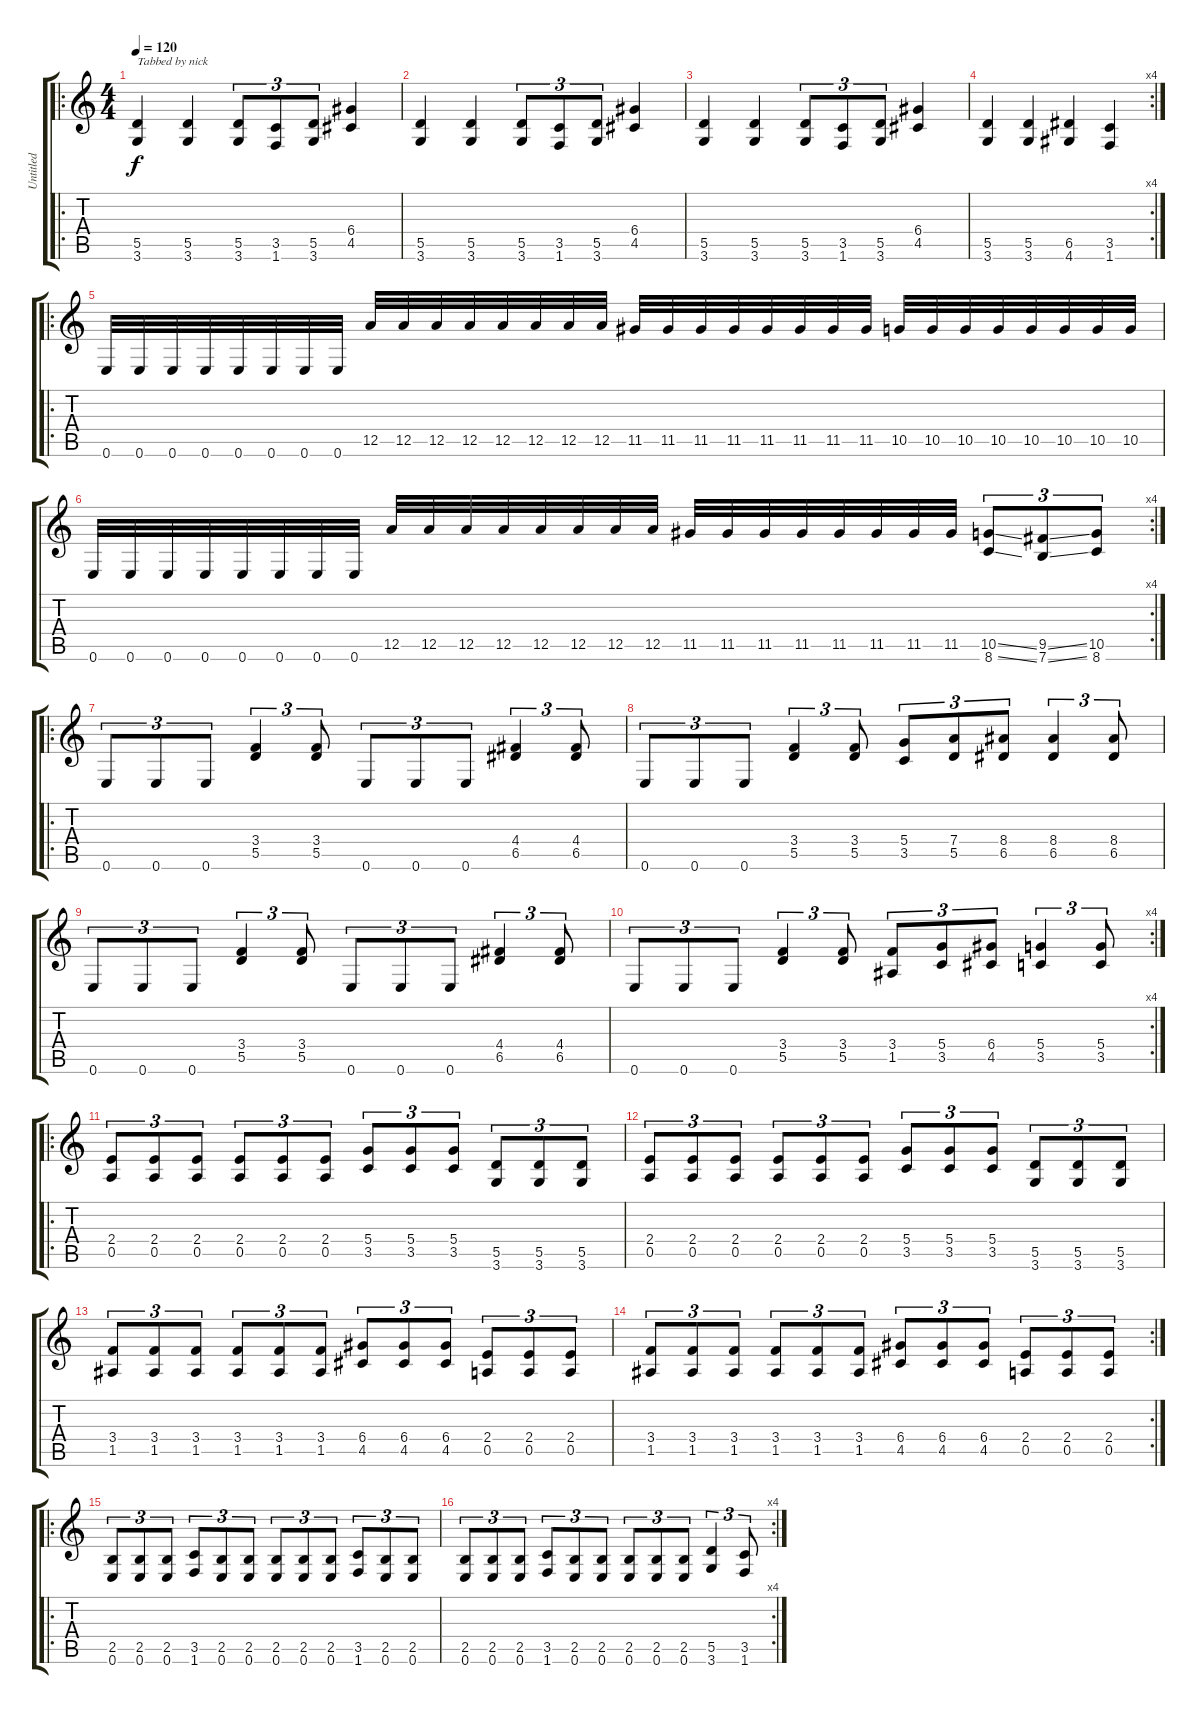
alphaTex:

\track ("Untitled" "Untitled") {instrument distortionguitar}
\staff {score tabs}
\tuning (E4 B3 G3 D3 A2 E2) {hide}
\ro
\ts (4 4)
\tempo 120
\clef g2
\ks c
(5.5 3.6).4{txt "Tabbed by nick" dy f instrument distortionguitar} (5.5 3.6).4 (5.5 3.6).8{tu (3 2)} (3.5 1.6).8{tu (3 2)} (5.5 3.6).8{tu (3 2)} (6.4 4.5).4 |
(5.5 3.6).4 (5.5 3.6).4 (5.5 3.6).8{tu (3 2)} (3.5 1.6).8{tu (3 2)} (5.5 3.6).8{tu (3 2)} (6.4 4.5).4 |
(5.5 3.6).4 (5.5 3.6).4 (5.5 3.6).8{tu (3 2)} (3.5 1.6).8{tu (3 2)} (5.5 3.6).8{tu (3 2)} (6.4 4.5).4 |
\rc 4
(5.5 3.6).4 (5.5 3.6).4 (6.5 4.6).4 (3.5 1.6).4 |
\ro
0.6.32 0.6.32 0.6.32 0.6.32 0.6.32 0.6.32 0.6.32 0.6.32 12.5.32 12.5.32 12.5.32 12.5.32 12.5.32 12.5.32 12.5.32 12.5.32 11.5.32 11.5.32 11.5.32 11.5.32 11.5.32 11.5.32 11.5.32 11.5.32 10.5.32 10.5.32 10.5.32 10.5.32 10.5.32 10.5.32 10.5.32 10.5.32 |
\rc 4
0.6.32 0.6.32 0.6.32 0.6.32 0.6.32 0.6.32 0.6.32 0.6.32 12.5.32 12.5.32 12.5.32 12.5.32 12.5.32 12.5.32 12.5.32 12.5.32 11.5.32 11.5.32 11.5.32 11.5.32 11.5.32 11.5.32 11.5.32 11.5.32 (10.5{ss} 8.6{ss}).8{tu (3 2)} (9.5{ss} 7.6{ss}).8{tu (3 2)} (10.5 8.6).8{tu (3 2)} |
\ro
0.6.8{tu (3 2)} 0.6.8{tu (3 2)} 0.6.8{tu (3 2)} (3.4 5.5).4{tu (3 2)} (3.4 5.5).8{tu (3 2)} 0.6.8{tu (3 2)} 0.6.8{tu (3 2)} 0.6.8{tu (3 2)} (4.4 6.5).4{tu (3 2)} (4.4 6.5).8{tu (3 2)} |
0.6.8{tu (3 2)} 0.6.8{tu (3 2)} 0.6.8{tu (3 2)} (3.4 5.5).4{tu (3 2)} (3.4 5.5).8{tu (3 2)} (5.4 3.5).8{tu (3 2)} (7.4 5.5).8{tu (3 2)} (8.4 6.5).8{tu (3 2)} (8.4 6.5).4{tu (3 2)} (8.4 6.5).8{tu (3 2)} |
0.6.8{tu (3 2)} 0.6.8{tu (3 2)} 0.6.8{tu (3 2)} (3.4 5.5).4{tu (3 2)} (3.4 5.5).8{tu (3 2)} 0.6.8{tu (3 2)} 0.6.8{tu (3 2)} 0.6.8{tu (3 2)} (4.4 6.5).4{tu (3 2)} (4.4 6.5).8{tu (3 2)} |
\rc 4
0.6.8{tu (3 2)} 0.6.8{tu (3 2)} 0.6.8{tu (3 2)} (3.4 5.5).4{tu (3 2)} (3.4 5.5).8{tu (3 2)} (3.4 1.5).8{tu (3 2)} (5.4 3.5).8{tu (3 2)} (6.4 4.5).8{tu (3 2)} (5.4 3.5).4{tu (3 2)} (5.4 3.5).8{tu (3 2)} |
\ro
(2.4 0.5).8{tu (3 2)} (2.4 0.5).8{tu (3 2)} (2.4 0.5).8{tu (3 2)} (2.4 0.5).8{tu (3 2)} (2.4 0.5).8{tu (3 2)} (2.4 0.5).8{tu (3 2)} (5.4 3.5).8{tu (3 2)} (5.4 3.5).8{tu (3 2)} (5.4 3.5).8{tu (3 2)} (5.5 3.6).8{tu (3 2)} (5.5 3.6).8{tu (3 2)} (5.5 3.6).8{tu (3 2)} |
(2.4 0.5).8{tu (3 2)} (2.4 0.5).8{tu (3 2)} (2.4 0.5).8{tu (3 2)} (2.4 0.5).8{tu (3 2)} (2.4 0.5).8{tu (3 2)} (2.4 0.5).8{tu (3 2)} (5.4 3.5).8{tu (3 2)} (5.4 3.5).8{tu (3 2)} (5.4 3.5).8{tu (3 2)} (5.5 3.6).8{tu (3 2)} (5.5 3.6).8{tu (3 2)} (5.5 3.6).8{tu (3 2)} |
(3.4 1.5).8{tu (3 2)} (3.4 1.5).8{tu (3 2)} (3.4 1.5).8{tu (3 2)} (3.4 1.5).8{tu (3 2)} (3.4 1.5).8{tu (3 2)} (3.4 1.5).8{tu (3 2)} (6.4 4.5).8{tu (3 2)} (6.4 4.5).8{tu (3 2)} (6.4 4.5).8{tu (3 2)} (2.4 0.5).8{tu (3 2)} (2.4 0.5).8{tu (3 2)} (2.4 0.5).8{tu (3 2)} |
\rc 2
(3.4 1.5).8{tu (3 2)} (3.4 1.5).8{tu (3 2)} (3.4 1.5).8{tu (3 2)} (3.4 1.5).8{tu (3 2)} (3.4 1.5).8{tu (3 2)} (3.4 1.5).8{tu (3 2)} (6.4 4.5).8{tu (3 2)} (6.4 4.5).8{tu (3 2)} (6.4 4.5).8{tu (3 2)} (2.4 0.5).8{tu (3 2)} (2.4 0.5).8{tu (3 2)} (2.4 0.5).8{tu (3 2)} |
\ro
(2.5 0.6).8{tu (3 2)} (2.5 0.6).8{tu (3 2)} (2.5 0.6).8{tu (3 2)} (3.5 1.6).8{tu (3 2)} (2.5 0.6).8{tu (3 2)} (2.5 0.6).8{tu (3 2)} (2.5 0.6).8{tu (3 2)} (2.5 0.6).8{tu (3 2)} (2.5 0.6).8{tu (3 2)} (3.5 1.6).8{tu (3 2)} (2.5 0.6).8{tu (3 2)} (2.5 0.6).8{tu (3 2)} |
\rc 4
(2.5 0.6).8{tu (3 2)} (2.5 0.6).8{tu (3 2)} (2.5 0.6).8{tu (3 2)} (3.5 1.6).8{tu (3 2)} (2.5 0.6).8{tu (3 2)} (2.5 0.6).8{tu (3 2)} (2.5 0.6).8{tu (3 2)} (2.5 0.6).8{tu (3 2)} (2.5 0.6).8{tu (3 2)} (5.5 3.6).4{tu (3 2)} (3.5 1.6).8{tu (3 2)}
